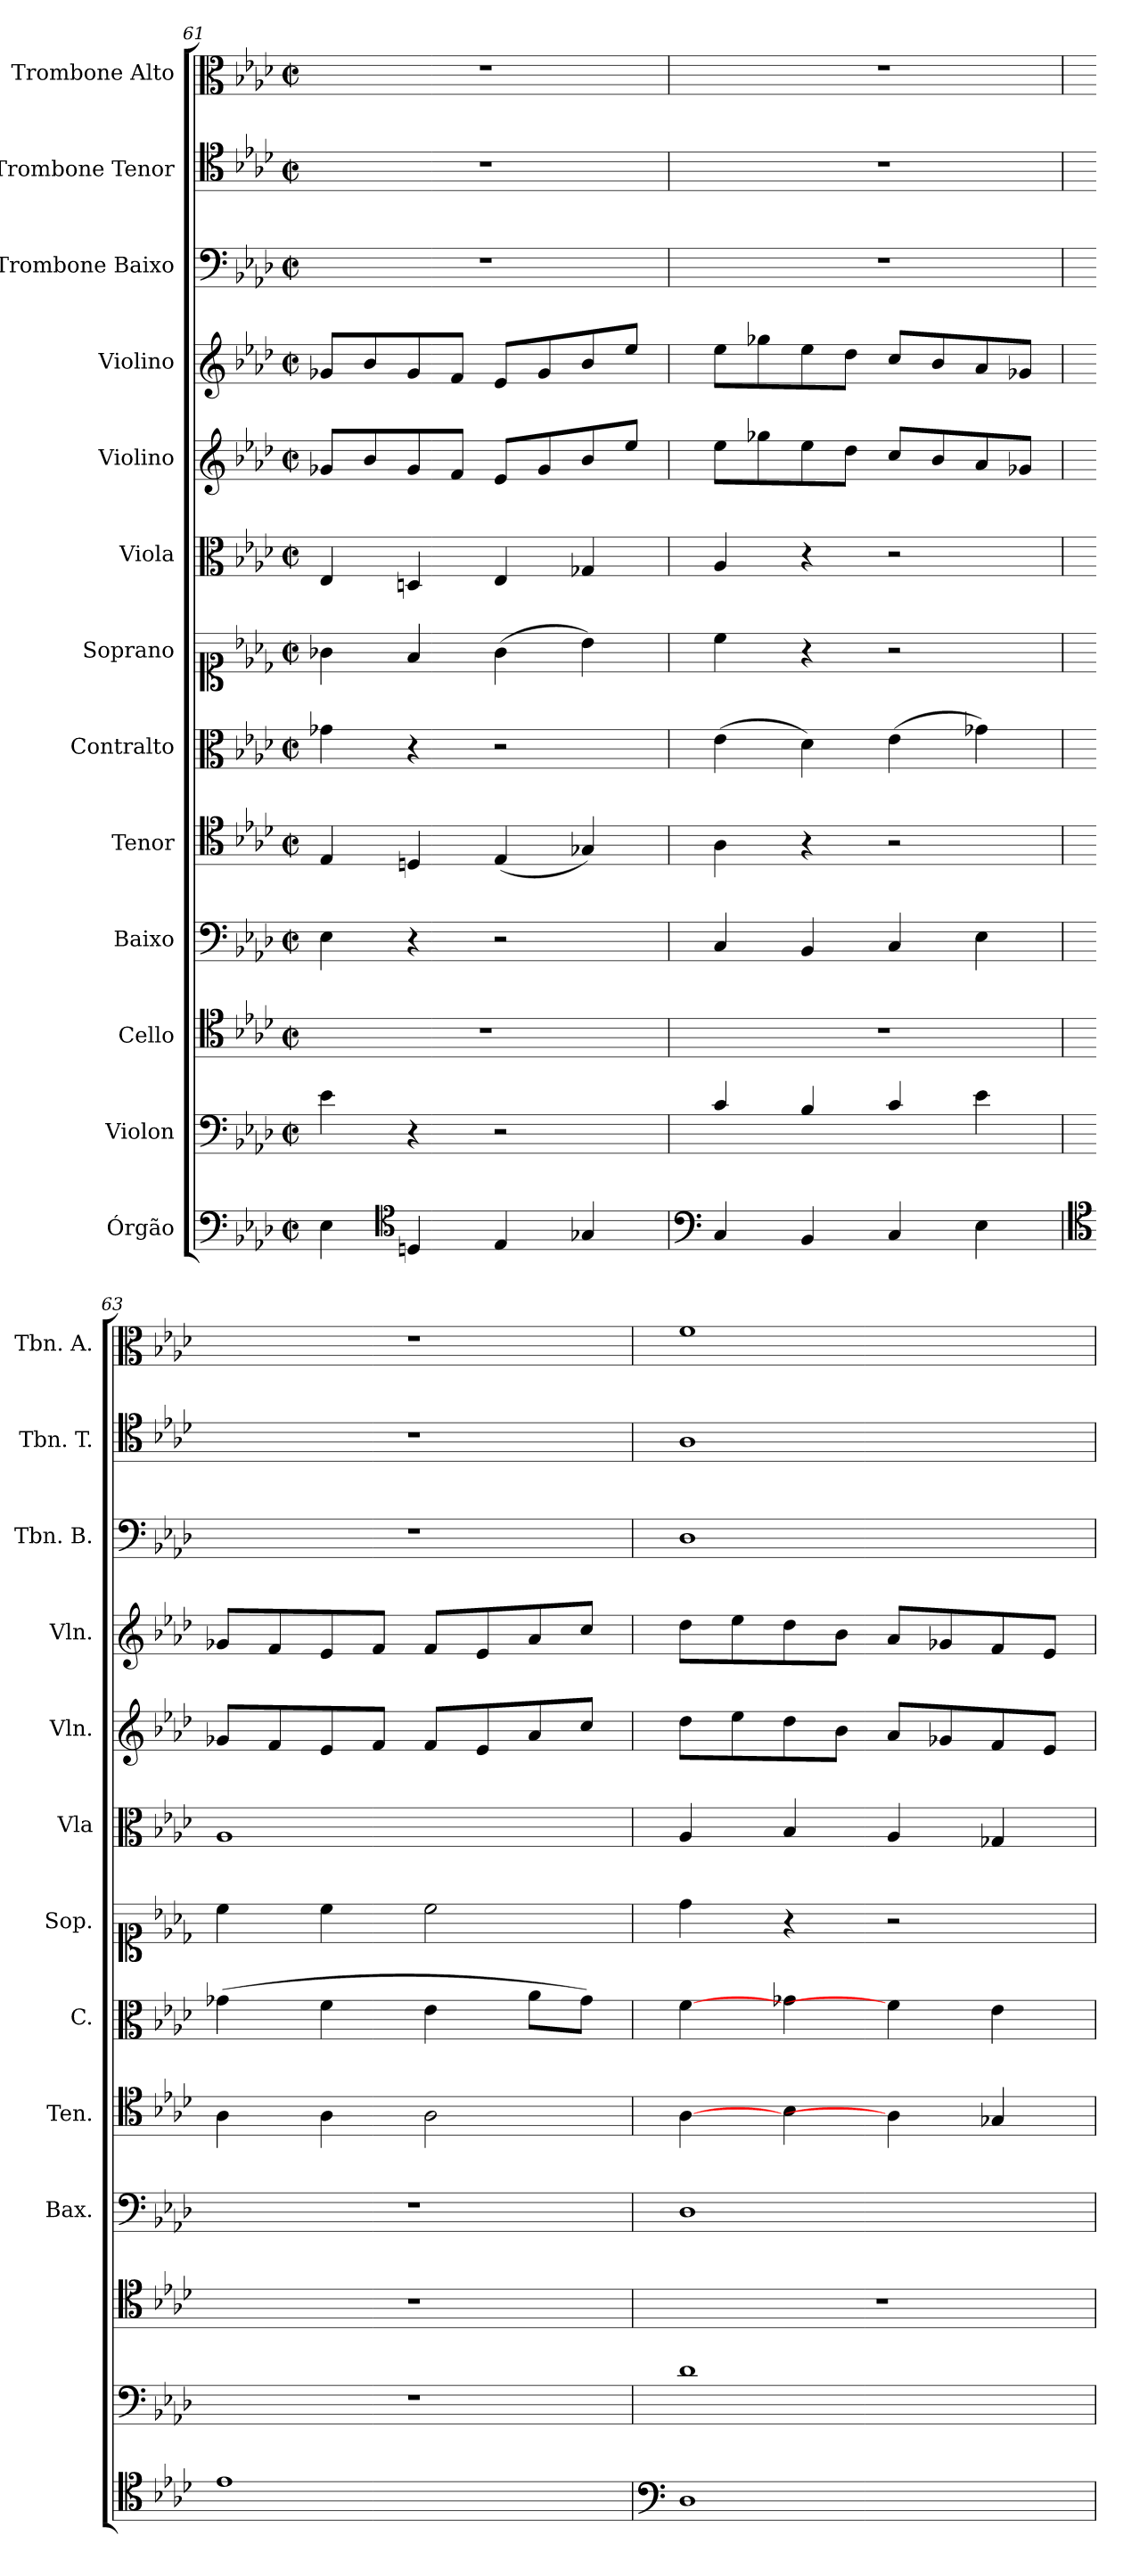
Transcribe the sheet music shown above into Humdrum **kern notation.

**kern	**kern	**kern	**kern	**kern	**kern	**kern	**kern	**kern	**kern	**kern	**kern	**kern
*part13	*part12	*part11	*part10	*part9	*part8	*part7	*part6	*part5	*part4	*part3	*part2	*part1
*staff13	*staff12	*staff11	*staff10	*staff9	*staff8	*staff7	*staff6	*staff5	*staff4	*staff3	*staff2	*staff1
*I"Órgão	*I"Violon	*I"Cello	*I"Baixo	*I"Tenor	*I"Contralto	*I"Soprano	*I"Viola	*I"Violino	*I"Violino	*I"Trombone Baixo	*I"Trombone Tenor	*I"Trombone Alto
*	*	*	*I'Bax.	*I'Ten.	*I'C.	*I'Sop.	*I'Vla	*I'Vln.	*I'Vln.	*I'Tbn. B.	*I'Tbn. T.	*I'Tbn. A.
*clefF4	*clefF4	*clefC4	*clefF4	*clefC4	*clefC3	*clefC1	*clefC3	*clefG2	*clefG2	*clefF4	*clefC4	*clefC3
*	*ITrd7c12	*	*	*	*	*	*	*	*	*	*	*
*k[b-e-a-d-]	*k[b-e-a-d-]	*k[b-e-a-d-]	*k[b-e-a-d-]	*k[b-e-a-d-]	*k[b-e-a-d-]	*k[b-e-a-d-]	*k[b-e-a-d-]	*k[b-e-a-d-]	*k[b-e-a-d-]	*k[b-e-a-d-]	*k[b-e-a-d-]	*k[b-e-a-d-]
*M2/2	*M2/2	*M2/2	*M2/2	*M2/2	*M2/2	*M2/2	*M2/2	*M2/2	*M2/2	*M2/2	*M2/2	*M2/2
*met(c|)	*met(c|)	*met(c|)	*met(c|)	*met(c|)	*met(c|)	*met(c|)	*met(c|)	*met(c|)	*met(c|)	*met(c|)	*met(c|)	*met(c|)
=61	=61	=61	=61	=61	=61	=61	=61	=61	=61	=61	=61	=61
4E-\	4E-\	1r	4E-\	4E-/	4g-X\	4g-X\	4E-/	8g-X/L	8g-X/L	1r	1r	1r
.	.	.	.	.	.	.	.	8b-/	8b-/	.	.	.
*clefC4	*	*	*	*	*	*	*	*	*	*	*	*
4Dn/	4r	.	4r	4Dn/	4r	4f/	4Dn/	8g-/	8g-/	.	.	.
.	.	.	.	.	.	.	.	8f/J	8f/J	.	.	.
4E-/	2r	.	2r	(<4E-/	2r	(>4g-\	4E-/	8e-/L	8e-/L	.	.	.
.	.	.	.	.	.	.	.	8g-/	8g-/	.	.	.
4G-X/	.	.	.	4G-X/)	.	4b-\)	4G-X/	8b-/	8b-/	.	.	.
.	.	.	.	.	.	.	.	8ee-/J	8ee-/J	.	.	.
=62	=62	=62	=62	=62	=62	=62	=62	=62	=62	=62	=62	=62
*clefF4	*	*	*	*	*	*	*	*	*	*	*	*
4C/	4C/	1r	4C/	4A-\	(>4e-\	4cc\	4A-/	8ee-\L	8ee-\L	1r	1r	1r
.	.	.	.	.	.	.	.	8gg-X\	8gg-X\	.	.	.
4BB-/	4BB-/	.	4BB-/	4r	4d-\)	4r	4r	8ee-\	8ee-\	.	.	.
.	.	.	.	.	.	.	.	8dd-\J	8dd-\J	.	.	.
4C/	4C/	.	4C/	2r	(>4e-\	2r	2r	8cc/L	8cc/L	.	.	.
.	.	.	.	.	.	.	.	8b-/	8b-/	.	.	.
4E-\	4E-\	.	4E-\	.	4g-X\)	.	.	8a-/	8a-/	.	.	.
.	.	.	.	.	.	.	.	8g-X/J	8g-X/J	.	.	.
=63	=63	=63	=63	=63	=63	=63	=63	=63	=63	=63	=63	=63
*clefC4	*	*	*	*	*	*	*	*	*	*	*	*
1e-	1r	1r	1r	4A-\	(>4g-X\	4cc\	1A-	8g-X/L	8g-X/L	1r	1r	1r
.	.	.	.	.	.	.	.	8f/	8f/	.	.	.
.	.	.	.	4A-\	4f\	4cc\	.	8e-/	8e-/	.	.	.
.	.	.	.	.	.	.	.	8f/J	8f/J	.	.	.
.	.	.	.	2A-\	4e-\	2cc\	.	8f/L	8f/L	.	.	.
.	.	.	.	.	.	.	.	8e-/	8e-/	.	.	.
.	.	.	.	.	8a-\L	.	.	8a-/	8a-/	.	.	.
.	.	.	.	.	8g-\J)	.	.	8cc/J	8cc/J	.	.	.
!!LO:PB:g=z
=64	=64	=64	=64	=64	=64	=64	=64	=64	=64	=64	=64	=64
*clefF4	*	*	*	*	*	*	*	*	*	*	*	*
1D-	1D-	1r	1D-	[4A-\	[4f\	4dd-\	4A-/	8dd-\L	8dd-\L	1D-	1A-	1f
.	.	.	.	.	.	.	.	8ee-\	8ee-\	.	.	.
.	.	.	.	4B-\	4g-X\	4r	4B-/	8dd-\	8dd-\	.	.	.
.	.	.	.	.	.	.	.	8b-\J	8b-\J	.	.	.
.	.	.	.	4A-\]	4f\]	2r	4A-/	8a-/L	8a-/L	.	.	.
.	.	.	.	.	.	.	.	8g-X/	8g-X/	.	.	.
.	.	.	.	4G-X/	4e-\	.	4G-X/	8f/	8f/	.	.	.
.	.	.	.	.	.	.	.	8e-/J	8e-/J	.	.	.
=	=	=	=	=	=	=	=	=	=	=	=	=
*-	*-	*-	*-	*-	*-	*-	*-	*-	*-	*-	*-	*-
